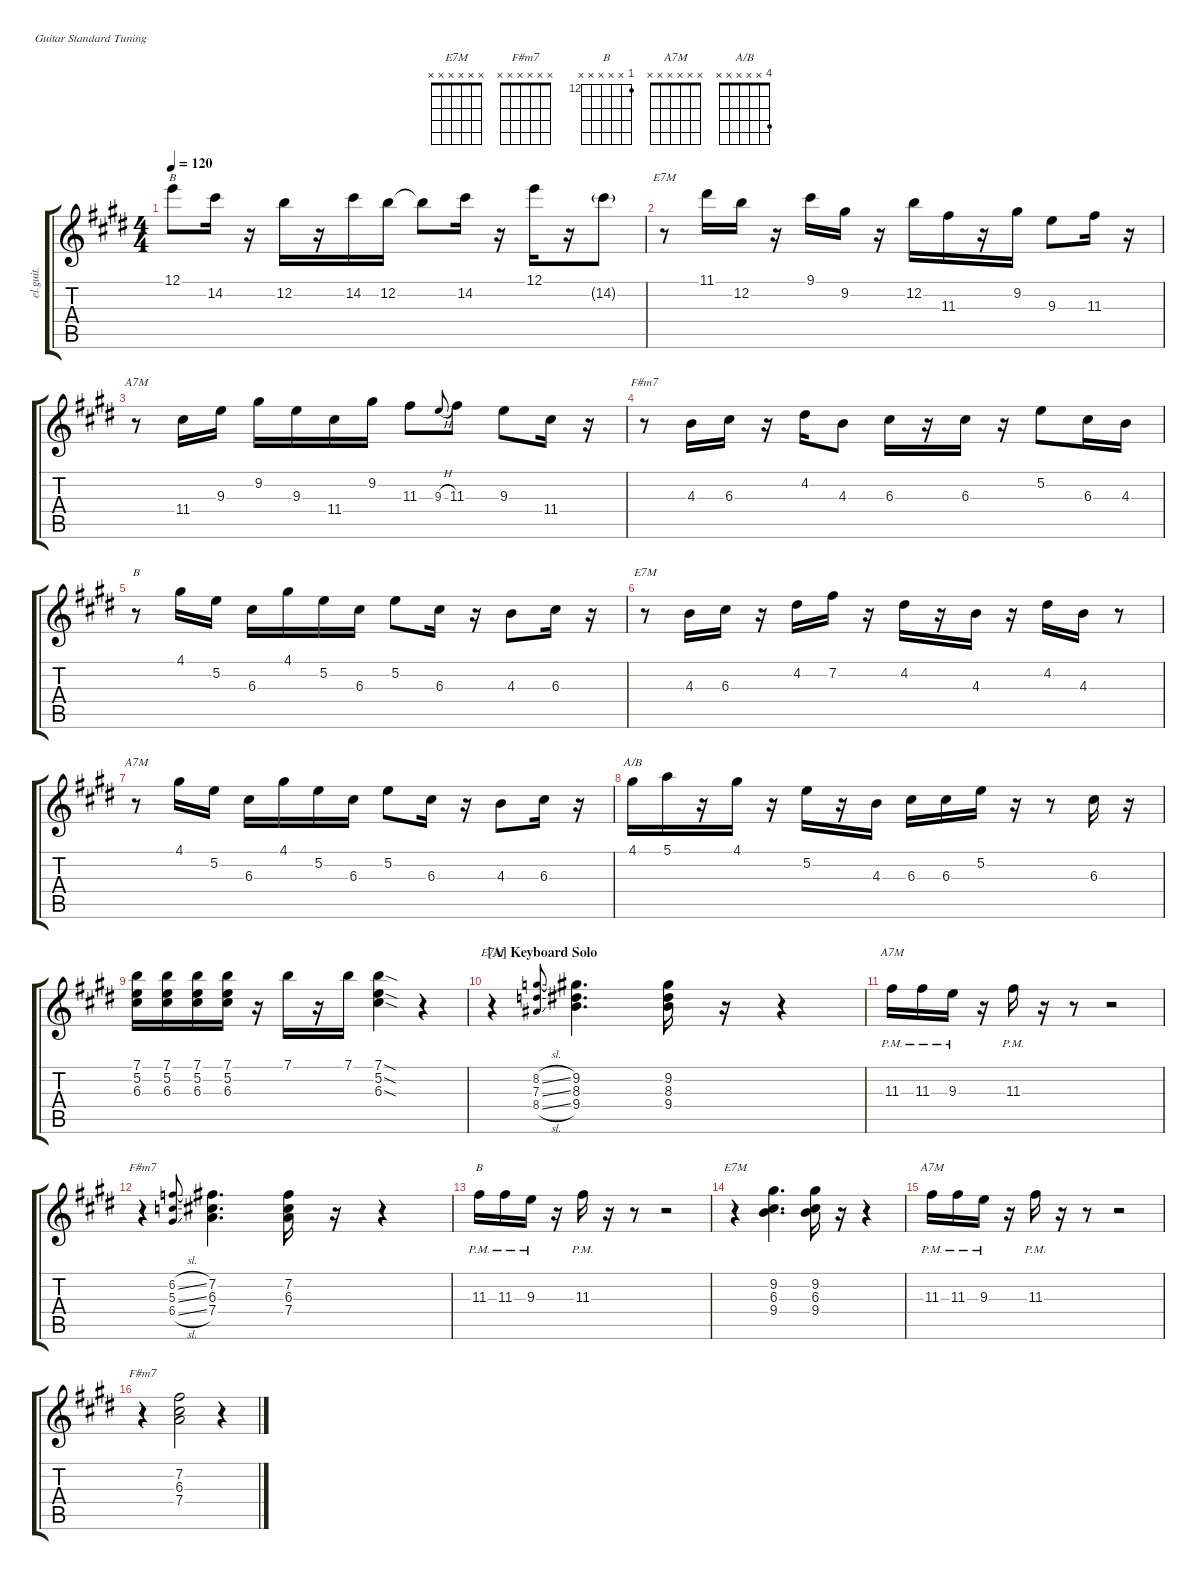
\defaultSystemsLayout 4
\hideDynamics
\track ("高中正義" "el.guit.") {defaultSystemsLayout 2 instrument electricguitarclean}
\staff {score tabs}
\tuning (E4 B3 G3 D3 A2 E2)
\chord ("E7M" x x x x x x)
\chord ("F#m7" x x x x x x)
\chord ("B" x x 11 x x x) {firstfret 11 showfingering false}
\chord ("B" x x x x x x)
\chord ("A7M" x x 11 x x x) {firstfret 11 showfingering false}
\chord ("B" 12 x x x x x) {firstfret 12 showfingering false}
\chord ("A7M" x x x x x x)
\chord ("A/B" 4 x x x x x) {showfingering false}
\ts (4 4)
\tempo 120
\clef g2
\scale
0.534921
\ks c#minor
12.1{acc forcenatural}.8{ch "B" dy mf beam Down} 14.2{acc #}.16{beam Down} r.16{beam Down} 12.2{acc forcenatural}.16{beam Down} r.16{beam Down} 14.2{acc #}.16{beam Down} 12.2{acc forcenatural}.16{beam Down} 12.2{t acc forcenatural}.8{beam Down} 14.2{acc #}.16{beam Down} r.16{beam Down} 12.1{acc forcenatural}.16{beam Down} r.16{beam Down} 14.2{g acc #}.8{beam Down} |
\scale
0.465079 r.8{ch "E7M" beam Down} 11.1{acc #}.16{beam Down} 12.2{acc forcenatural}.16{beam Down} r.16{beam Down} 9.1{acc #}.16{beam Down} 9.2{acc #}.16{beam Down} r.16{beam Down} 12.2{acc forcenatural}.16{beam Down} 11.3{acc #}.16{beam Down} r.16{beam Down} 9.2{acc #}.16{beam Down} 9.3{acc forcenatural}.8{beam Down} 11.3{acc #}.16{beam Down} r.16{beam Down} |
\scale
0.534921 r.8{ch "A7M" beam Down} 11.4{acc #}.16{beam Down} 9.3{acc forcenatural}.16{beam Down} 9.2{acc #}.16{beam Down} 9.3{acc forcenatural}.16{beam Down} 11.4{acc #}.16{beam Down} 9.2{acc #}.16{beam Down} 11.3{acc #}.8{beam Down} 9.3{h acc forcenatural}.8{gr onbeat beam Up} 11.3{acc #}.8{beam Down} 9.3{acc forcenatural}.8{beam Down} 11.4{acc #}.16{beam Down} r.16{beam Down} |
\scale
0.465079 r.8{ch "F#m7" beam Down} 4.3{acc forcenatural}.16{beam Down} 6.3{acc #}.16{beam Down} r.16{beam Down} 4.2{acc #}.16{beam Down} 4.3{acc forcenatural}.8{beam Down} 6.3{acc #}.16{beam Down} r.16{beam Down} 6.3{acc #}.16{beam Down} r.16{beam Down} 5.2{acc forcenatural}.8{beam Down} 6.3{acc #}.16{beam Down} 4.3{acc forcenatural}.16{beam Down} |
\scale
0.534921 r.8{ch "B" beam Down} 4.1{acc #}.16{beam Down} 5.2{acc forcenatural}.16{beam Down} 6.3{acc #}.16{beam Down} 4.1{acc #}.16{beam Down} 5.2{acc forcenatural}.16{beam Down} 6.3{acc #}.16{beam Down} 5.2{acc forcenatural}.8{beam Down} 6.3{acc #}.16{beam Down} r.16{beam Down} 4.3{acc forcenatural}.8{beam Down} 6.3{acc #}.16{beam Down} r.16{beam Down} |
\scale
0.465079 r.8{ch "E7M" beam Down} 4.3{acc forcenatural}.16{beam Down} 6.3{acc #}.16{beam Down} r.16{beam Down} 4.2{acc #}.16{beam Down} 7.2{acc #}.16{beam Down} r.16{beam Down} 4.2{acc #}.16{beam Down} r.16{beam Down} 4.3{acc forcenatural}.16{beam Down} r.16{beam Down} 4.2{acc #}.16{beam Down} 4.3{acc forcenatural}.16{beam Down} r.8{beam Down} |
\scale
0.53547 r.8{ch "A7M" beam Down} 4.1{acc #}.16{beam Down} 5.2{acc forcenatural}.16{beam Down} 6.3{acc #}.16{beam Down} 4.1{acc #}.16{beam Down} 5.2{acc forcenatural}.16{beam Down} 6.3{acc #}.16{beam Down} 5.2{acc forcenatural}.8{beam Down} 6.3{acc #}.16{beam Down} r.16{beam Down} 4.3{acc forcenatural}.8{beam Down} 6.3{acc #}.16{beam Down} r.16{beam Down} |
\scale
0.46453 4.1{acc #}.16{ch "A/B" beam Down} 5.1{acc forcenatural}.16{beam Down} r.16{beam Down} 4.1{acc #}.16{beam Down} r.16{beam Down} 5.2{acc forcenatural}.16{beam Down} r.16{beam Down} 4.3{acc forcenatural}.16{beam Down} 6.3{acc #}.16{beam Down} 6.3{acc #}.16{beam Down} 5.2{acc forcenatural}.16{beam Down} r.16{beam Down} r.8{beam Down} 6.3{acc #}.16{beam Down} r.16{beam Down} |
\scale
0.536032 (7.1{acc forcenatural} 5.2{acc forcenatural} 6.3{acc #}).16{beam Down} (7.1{acc forcenatural} 5.2{acc forcenatural} 6.3{acc #}).16{beam Down} (7.1{acc forcenatural} 5.2{acc forcenatural} 6.3{acc #}).16{beam Down} (7.1{acc forcenatural} 5.2{acc forcenatural} 6.3{acc #}).16{beam Down} r.16{beam Down} 7.1{acc forcenatural}.16{beam Down} r.16{beam Down} 7.1{acc forcenatural}.16{beam Down} (7.1{sod acc forcenatural} 5.2{sod acc forcenatural} 6.3{sod acc #}).4{beam Down} r.4{beam Down} |
\section ("A" "Keyboard Solo")
\scale
0.463968 r.4{ch "E7M" beam Down} (8.4{sl acc #} 7.3{sl acc forcenatural} 8.2{sl acc forcenatural}).8{gr onbeat beam Up} (9.2{acc #} 8.3{acc #} 9.4{acc forcenatural}).4{d beam Down} (9.4{acc forcenatural} 8.3{acc #} 9.2{acc #}).16{beam Down} r.16{beam Down} r.4{beam Down} |
\scale
0.535472 11.3{pm acc #}.16{ch "A7M" beam Down} 11.3{pm acc #}.16{beam Down} 9.3{pm acc forcenatural}.16{beam Down} r.16{beam Down} 11.3{pm acc #}.16{beam Down} r.16{beam Down} r.8{beam Down} r.2{beam Down} |
\scale
0.464528 r.4{ch "F#m7" beam Down} (6.4{sl acc #} 5.3{sl acc forcenatural} 6.2{sl acc forcenatural}).8{gr onbeat beam Up} (7.2{acc #} 6.3{acc #} 7.4{acc forcenatural}).4{d beam Down} (7.4{acc forcenatural} 6.3{acc #} 7.2{acc #}).16{beam Down} r.16{beam Down} r.4{beam Down} |
\scale
0.534921 11.3{pm acc #}.16{ch "B" beam Down} 11.3{pm acc #}.16{beam Down} 9.3{pm acc forcenatural}.16{beam Down} r.16{beam Down} 11.3{pm acc #}.16{beam Down} r.16{beam Down} r.8{beam Down} r.2{beam Down} |
\scale
0.465079 r.4{ch "E7M" beam Down} (9.4{acc forcenatural} 6.3{acc #} 9.2{acc #}).4{d beam Down} (9.4{acc forcenatural} 6.3{acc #} 9.2{acc #}).16{beam Down} r.16{beam Down} r.4{beam Down} |
\scale
0.534921 11.3{pm acc #}.16{ch "A7M" beam Down} 11.3{pm acc #}.16{beam Down} 9.3{pm acc forcenatural}.16{beam Down} r.16{beam Down} 11.3{pm acc #}.16{beam Down} r.16{beam Down} r.8{beam Down} r.2{beam Down} |
\scale
0.465079 r.4{ch "F#m7" beam Down} (7.2{acc #} 6.3{acc #} 7.4{acc forcenatural}).2{beam Down} r.4{beam Down}
